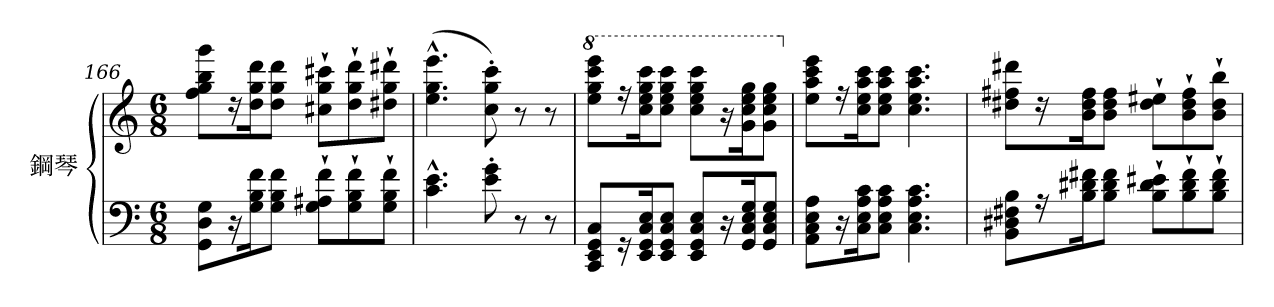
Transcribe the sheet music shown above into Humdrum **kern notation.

**kern	**kern
*part1	*part1
*staff2	*staff1
*I"鋼琴	*
*clefF4	*clefG2
*k[]	*k[]
*M6/8	*M6/8
=166	=166
8GG\ 8D\ 8G\L	8ff\ 8gg\ 8bb\ 8ggg\L
16r	16rdd
16G\ 16B\ 16f\K	16dd\ 16gg\ 16ddd\K
8G\ 8B\ 8f\J	8dd\ 8gg\ 8ddd\J
8G\` 8A#X\` 8f\`L	8cc#X\` 8gg\` 8ccc#X\`L
8G\` 8B\` 8f\`	8dd\` 8gg\` 8ddd\`
8G\` 8B\` 8f\`J	8dd#X\` 8gg\` 8ddd#X\`J
=167	=167
4.c\^^ 4.e\^^	(>4.ee\^^ 4.gg\^^ 4.eee\^^
8e\' 8g\'	8cc\' 8gg\' 8ccc\')
8r	8r
8r	8r
=168	=168
*	*8va
8CC/ 8EE/ 8GG/ 8C/L	8eee\ 8ggg\ 8cccc\ 8eeee\L
16r	16r
16EE/ 16GG/ 16C/ 16E/K	16ccc\ 16eee\ 16ggg\ 16cccc\K
8EE/ 8GG/ 8C/ 8E/J	8ccc\ 8eee\ 8ggg\ 8cccc\J
8EE/ 8GG/ 8C/ 8E/L	8ccc\ 8eee\ 8ggg\ 8cccc\L
16r	16r
16GG/ 16C/ 16E/ 16G/K	16gg\ 16ccc\ 16eee\ 16ggg\K
8GG/ 8C/ 8E/ 8G/J	8gg\ 8ccc\ 8eee\ 8ggg\J
!!LO:LB:g=z
=169	=169
*	*X8va
8AA\ 8C\ 8E\ 8A\L	8ee\ 8aa\ 8ccc\ 8eee\L
16r	16r
16C\ 16E\ 16A\ 16c\K	16cc\ 16ee\ 16aa\ 16ccc\K
8C\ 8E\ 8A\ 8c\J	8cc\ 8ee\ 8aa\ 8ccc\J
4.C\ 4.E\ 4.A\ 4.c\	4.cc\ 4.ee\ 4.aa\ 4.ccc\
=170	=170
8BB\ 8D#X\ 8F#X\ 8B\L	8dd#X\ 8ff#X\ 8ddd#X\L
16r	16rdd
16B\ 16d#X\ 16f#X\K	16b\ 16dd#\ 16ff#\K
8B\ 8d#\ 8f#\J	8b\ 8dd#\ 8ff#\J
8B\` 8d#\` 8e#X\`L	8dd#\` 8ee#X\`L
8B\` 8d#\` 8f#\`	8b\` 8dd#\` 8ff#\`
8B\` 8d#\` 8f#\`J	8b\` 8dd#\` 8bb\`J
=	=
*-	*-
